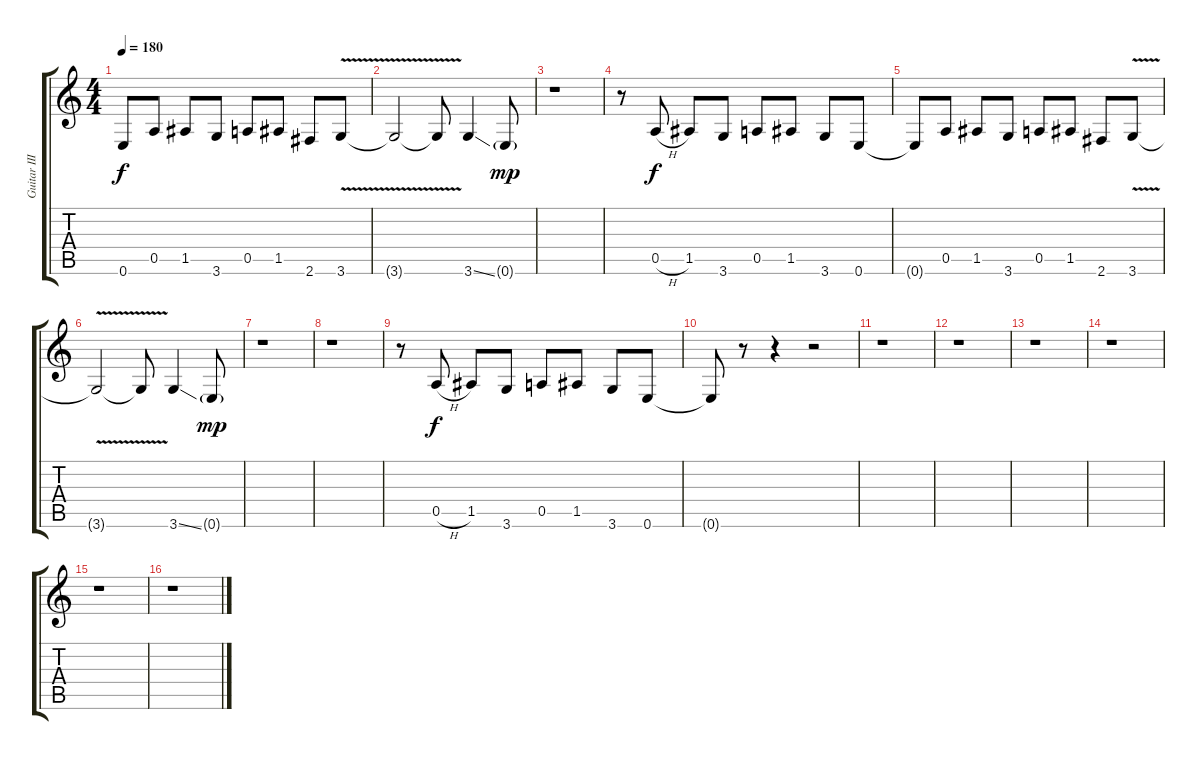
\track ("Guitar III - Lead Fills" "Guitar III") {instrument distortionguitar}
\staff {score tabs}
\tuning (E4 B3 G3 D3 A2 E2) {hide}
\ts (4 4)
\tempo 180
\clef g2
\ks c
0.6{t}.8{dy f} 0.5.8 1.5.8 3.6.8 0.5.8 1.5.8 2.6.8 3.6{v}.8 |
3.6{v t}.2 3.6{t}.8 3.6{ss}.4 0.6{g}.8{dy mp} |
r.1 |
r.8 0.5{h}.8{dy f} 1.5.8 3.6.8 0.5.8 1.5.8 3.6.8 0.6.8 |
0.6{t}.8 0.5.8 1.5.8 3.6.8 0.5.8 1.5.8 2.6.8 3.6{v}.8 |
3.6{v t}.2 3.6{t}.8 3.6{ss}.4 0.6{g}.8{dy mp} |
r.1 |
r.1 |
r.8 0.5{h}.8{dy f} 1.5.8 3.6.8 0.5.8 1.5.8 3.6.8 0.6.8 |
0.6{t}.8 r.8 r.4 r.2 |
r.1 |
r.1 |
r.1 |
r.1 |
r.1 |
r.1
